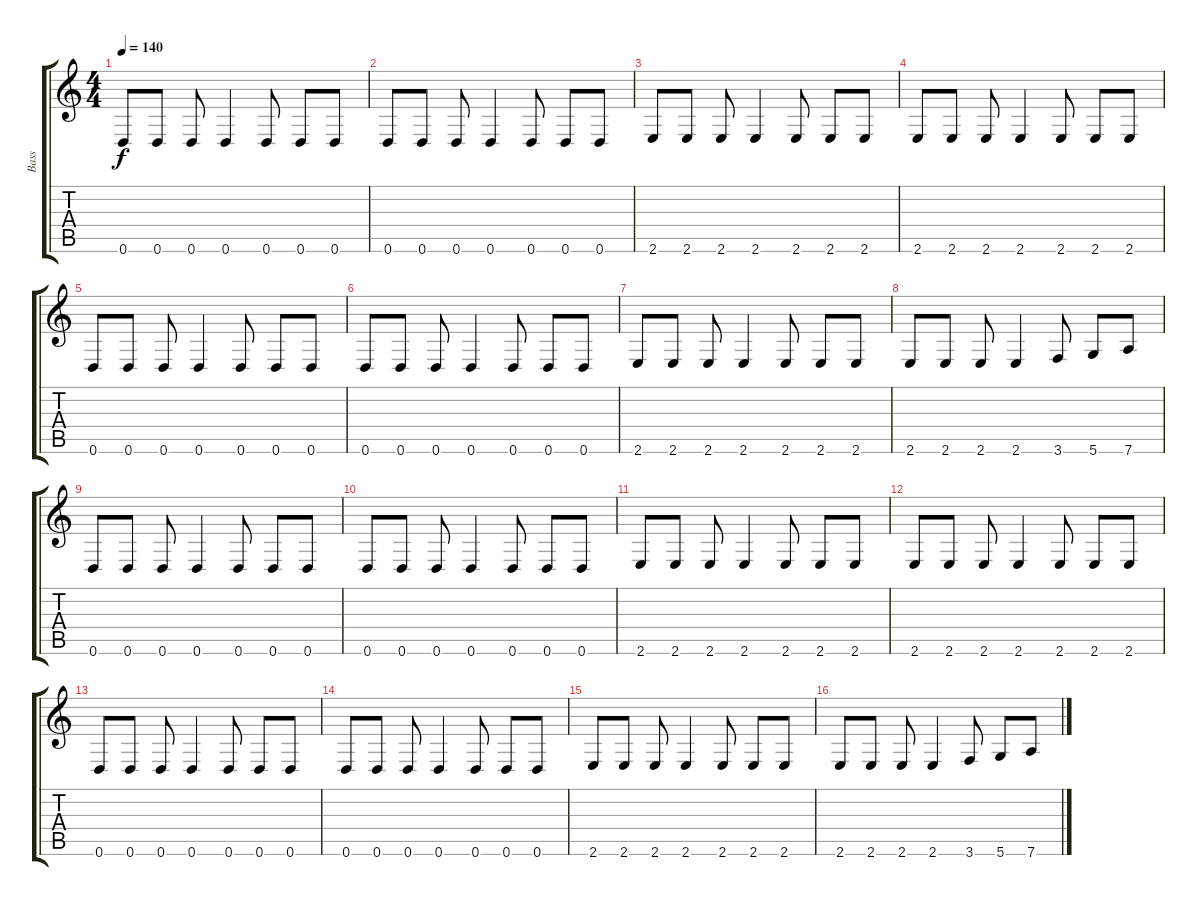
\track ("Bass" "Bass") {instrument electricbassfinger}
\staff {score tabs}
\tuning (E4 B3 G3 D3 A2 D2) {hide}
\ts (4 4)
\tempo 140
\clef g2
\ks c
0.6.8{dy f} 0.6.8 0.6.8 0.6.4 0.6.8 0.6.8 0.6.8 |
0.6.8 0.6.8 0.6.8 0.6.4 0.6.8 0.6.8 0.6.8 |
2.6.8 2.6.8 2.6.8 2.6.4 2.6.8 2.6.8 2.6.8 |
2.6.8 2.6.8 2.6.8 2.6.4 2.6.8 2.6.8 2.6.8 |
0.6.8 0.6.8 0.6.8 0.6.4 0.6.8 0.6.8 0.6.8 |
0.6.8 0.6.8 0.6.8 0.6.4 0.6.8 0.6.8 0.6.8 |
2.6.8 2.6.8 2.6.8 2.6.4 2.6.8 2.6.8 2.6.8 |
2.6.8 2.6.8 2.6.8 2.6.4 3.6.8 5.6.8 7.6.8 |
0.6.8 0.6.8 0.6.8 0.6.4 0.6.8 0.6.8 0.6.8 |
0.6.8 0.6.8 0.6.8 0.6.4 0.6.8 0.6.8 0.6.8 |
2.6.8 2.6.8 2.6.8 2.6.4 2.6.8 2.6.8 2.6.8 |
2.6.8 2.6.8 2.6.8 2.6.4 2.6.8 2.6.8 2.6.8 |
0.6.8 0.6.8 0.6.8 0.6.4 0.6.8 0.6.8 0.6.8 |
0.6.8 0.6.8 0.6.8 0.6.4 0.6.8 0.6.8 0.6.8 |
2.6.8 2.6.8 2.6.8 2.6.4 2.6.8 2.6.8 2.6.8 |
2.6.8 2.6.8 2.6.8 2.6.4 3.6.8 5.6.8 7.6.8
